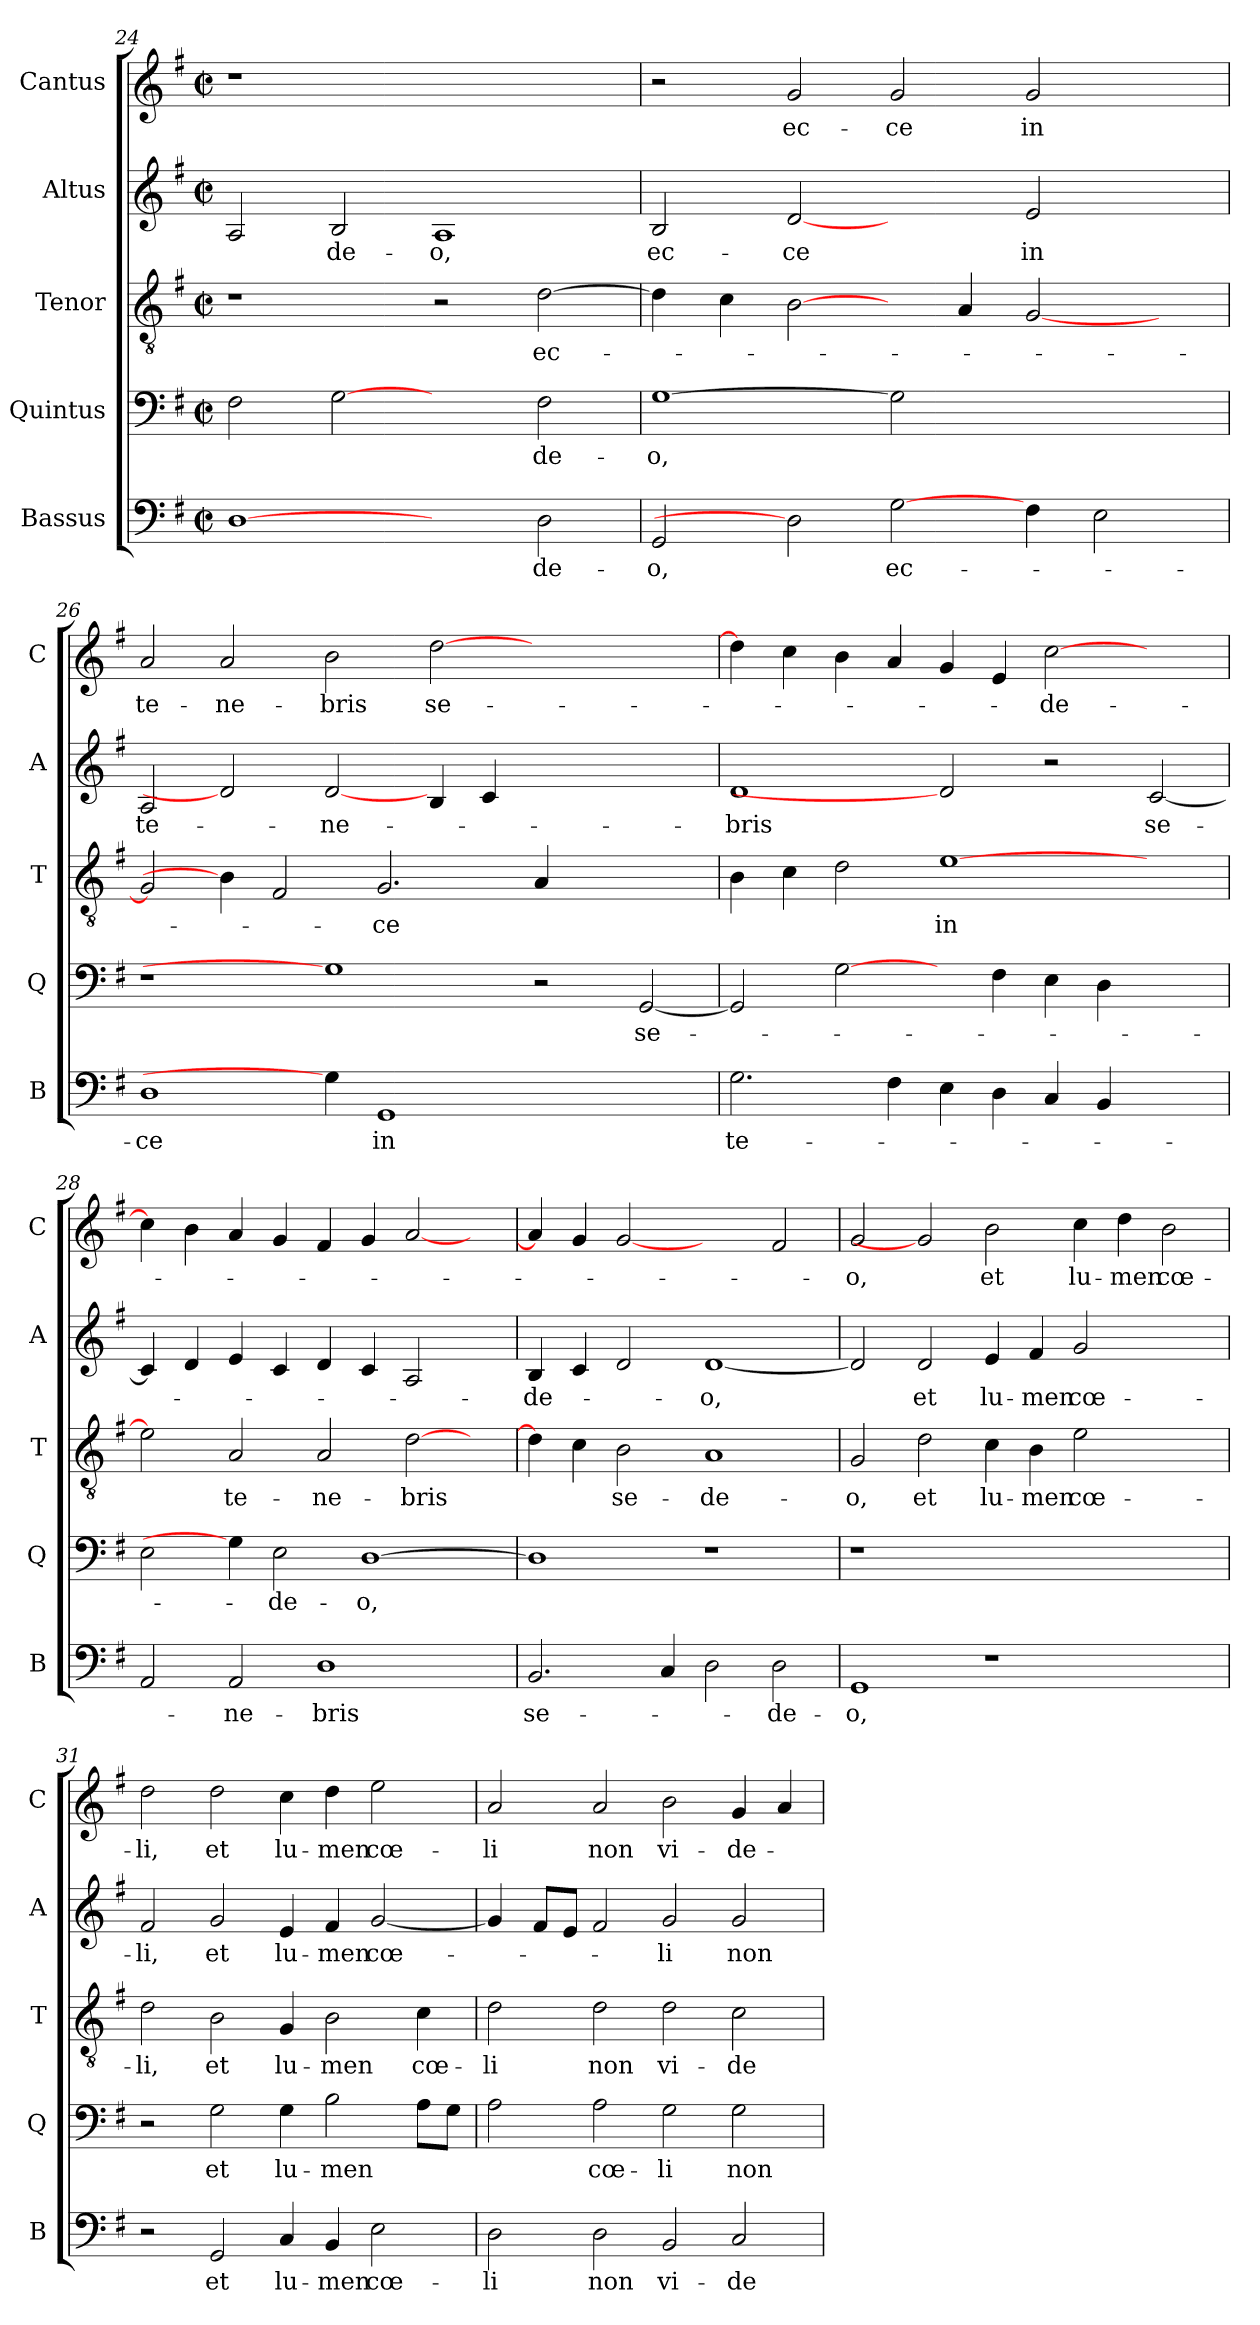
**kern	**text	**kern	**text	**kern	**text	**kern	**text	**kern	**text
*part5	*part5	*part4	*part4	*part3	*part3	*part2	*part2	*part1	*part1
*staff5	*staff5	*staff4	*staff4	*staff3	*staff3	*staff2	*staff2	*staff1	*staff1
*I"Bassus	*	*I"Quintus	*	*I"Tenor	*	*I"Altus	*	*I"Cantus	*
*I'B	*	*I'Q	*	*I'T	*	*I'A	*	*I'C	*
*clefF4	*	*clefF4	*	*clefGv2	*	*clefG2	*	*clefG2	*
*k[f#]	*	*k[f#]	*	*k[f#]	*	*k[f#]	*	*k[f#]	*
*G:	*	*G:	*	*G:	*	*G:	*	*G:	*
*M2/2	*	*M2/2	*	*M2/2	*	*M2/2	*	*M2/2	*
*met(c|)	*	*met(c|)	*	*met(c|)	*	*met(c|)	*	*met(c|)	*
=24	=24	=24	=24	=24	=24	=24	=24	=24	=24
[1D	.	2F#\	.	1r	.	2A/	.	1r	.
!	!	!	!	!	!	!	!LO:LY:b	!	!
.	.	[2G	.	.	.	2B/	-de-	.	.
!	!	!	!	!	!	!	!LO:LY:b	!	!
2ryy	.	2ryy	.	2r	.	1A	-o,	1ryy	.
!	!LO:LY:b	!	!LO:LY:b	!	!LO:LY:b	!	!	!	!
2D\	-de-	2F#\	-de-	[2d\	ec-	.	.	.	.
!!LO:PB:g=z
=25	=25	=25	=25	=25	=25	=25	=25	=25	=25
!	!LO:LY:b	!	!LO:LY:b	!	!	!	!LO:LY:b	!	!
2GG/	-o,	[1G	-o,	4d\]	.	2B/	ec-	2r	.
.	.	.	.	4c\	.	.	.	.	.
!	!	!	!	!	!	!	!LO:LY:b	!	!LO:LY:b
2D]	.	.	.	[2B\	.	[2d	-ce	2g/	ec-
!	!LO:LY:b	!	!	!	!	!	!	!	!LO:LY:b
[2G\	ec-	2G]	.	4ryy	.	2ryy	.	2g/	-ce
.	.	.	.	4A/	.	.	.	.	.
!	!	!	!	!	!	!	!LO:LY:b	!	!LO:LY:b
4F#\	.	2.ryy	.	[2G/	.	2e/	in	2g/	in
2E\	.	.	.	.	.	.	.	.	.
.	.	.	.	4ryy	.	4ryy	.	4ryy	.
=26	=26	=26	=26	=26	=26	=26	=26	=26	=26
!	!LO:LY:b	!	!	!	!	!	!LO:LY:b	!	!LO:LY:b
1D	-ce	1r	.	2G/]	.	2A/	te-	2a/	te-
!	!	!	!	!	!	!	!	!	!LO:LY:b
.	.	.	.	4B\]	.	2d]	.	2a/	-ne-
.	.	.	.	2F#/	.	.	.	.	.
!	!	!	!	!	!	!	!LO:LY:b	!	!LO:LY:b
4G\]	.	1G]	.	.	.	[2d	-ne-	2b\	-bris
!	!LO:LY:b	!	!	!	!LO:LY:b	!	!	!	!
1GG	in	.	.	2.G/	-ce	.	.	.	.
!	!	!	!	!	!	!	!	!	!LO:LY:b
.	.	.	.	.	.	4B/	.	[2dd\	se-
.	.	.	.	.	.	4c/	.	.	.
.	.	2r	.	4A/	.	1ryy	.	1ryy	.
2.ryy	.	.	.	2.ryy	.	.	.	.	.
!	!	!	!LO:LY:b	!	!	!	!	!	!
.	.	[2GG/	se-	.	.	.	.	.	.
=27	=27	=27	=27	=27	=27	=27	=27	=27	=27
!	!LO:LY:b	!	!	!	!	!	!LO:LY:b	!	!
2.G\	te-	2GG/]	.	4B\	.	1d	-bris	4dd\]	.
.	.	.	.	4c\	.	.	.	4cc\	.
.	.	[2G\	.	2d\	.	.	.	4b\	.
4F#\	.	.	.	.	.	.	.	4a/	.
!	!	!	!	!	!LO:LY:b	!	!	!	!
4E\	.	4ryy	.	[1e	in	2d]	.	4g/	.
4D\	.	4F#\	.	.	.	.	.	4e/	.
!	!	!	!	!	!	!	!	!	!LO:LY:b
4C/	.	4E\	.	.	.	2r	.	[2cc\	-de-
4BB/	.	4D\	.	.	.	.	.	.	.
!	!	!	!	!	!	!	!LO:LY:b	!	!
2ryy	.	2ryy	.	2ryy	.	[2c/	se-	2ryy	.
=28	=28	=28	=28	=28	=28	=28	=28	=28	=28
2AA/	.	2E\	.	2e\]	.	4c/]	.	4cc\]	.
.	.	.	.	.	.	4d/	.	4b\	.
!	!LO:LY:b	!	!	!	!LO:LY:b	!	!	!	!
2AA/	-ne-	4G\]	.	2A/	te-	4e/	.	4a/	.
!	!	!	!LO:LY:b	!	!	!	!	!	!
.	.	2E\	-de-	.	.	4c/	.	4g/	.
!	!LO:LY:b	!	!	!	!LO:LY:b	!	!	!	!
1D	-bris	.	.	2A/	-ne-	4d/	.	4f#/	.
!	!	!	!LO:LY:b	!	!	!	!	!	!
.	.	[1D	-o,	.	.	4c/	.	4g/	.
!	!	!	!	!	!LO:LY:b	!	!	!	!
.	.	.	.	[2d\	-bris	2A/	.	[2a/	.
4ryy	.	.	.	4ryy	.	4ryy	.	4ryy	.
=29	=29	=29	=29	=29	=29	=29	=29	=29	=29
!	!LO:LY:b	!	!	!	!	!	!LO:LY:b	!	!
2.BB/	se-	1D]	.	4d\]	.	4B/	-de-	4a/]	.
.	.	.	.	4c\	.	4c/	.	4g/	.
!	!	!	!	!	!LO:LY:b	!	!	!	!
.	.	.	.	2B\	se-	2d/	.	[2g	.
4C/	.	.	.	.	.	.	.	.	.
!	!	!	!	!	!LO:LY:b	!	!LO:LY:b	!	!
2D\	.	1r	.	1A	-de-	[1d	-o,	2ryy	.
!	!LO:LY:b	!	!	!	!	!	!	!	!
2D\	-de-	.	.	.	.	.	.	2f#/	.
!!LO:LB:g=z
=30	=30	=30	=30	=30	=30	=30	=30	=30	=30
!	!LO:LY:b	!	!	!	!LO:LY:b	!	!	!	!LO:LY:b
1GG	-o,	1r	.	2G/	-o,	2d/]	.	2g/	-o,
!	!	!	!	!	!LO:LY:b	!	!LO:LY:b	!	!
.	.	.	.	2d\	et	2d/	et	2g]	.
!	!	!	!	!	!LO:LY:b	!	!LO:LY:b	!	!LO:LY:b
1r	.	1.ryy	.	4c\	lu-	4e/	lu-	2b\	et
!	!	!	!	!	!LO:LY:b	!	!LO:LY:b	!	!
.	.	.	.	4B\	-men	4f#/	-men	.	.
!	!	!	!	!	!LO:LY:b	!	!LO:LY:b	!	!LO:LY:b
.	.	.	.	2e\	cœ-	2g/	cœ-	4cc\	lu-
!	!	!	!	!	!	!	!	!	!LO:LY:b
.	.	.	.	.	.	.	.	4dd\	-men
!	!	!	!	!	!	!	!	!	!LO:LY:b
2ryy	.	.	.	2ryy	.	2ryy	.	2b\	cœ-
=31	=31	=31	=31	=31	=31	=31	=31	=31	=31
!	!	!	!	!	!LO:LY:b	!	!LO:LY:b	!	!LO:LY:b
2r	.	2r	.	2d\	-li,	2f#/	-li,	2dd\	-li,
!	!LO:LY:b	!	!LO:LY:b	!	!LO:LY:b	!	!LO:LY:b	!	!LO:LY:b
2GG/	et	2G\	et	2B\	et	2g/	et	2dd\	et
!	!LO:LY:b	!	!LO:LY:b	!	!LO:LY:b	!	!LO:LY:b	!	!LO:LY:b
4C/	lu-	4G\	lu-	4G/	lu-	4e/	lu-	4cc\	lu-
!	!LO:LY:b	!	!LO:LY:b	!	!LO:LY:b	!	!LO:LY:b	!	!LO:LY:b
4BB/	-men	2B\	-men	2B\	-men	4f#/	-men	4dd\	-men
!	!LO:LY:b	!	!	!	!	!	!LO:LY:b	!	!LO:LY:b
2E\	cœ-	.	.	.	.	[2g/	cœ-	2ee\	cœ-
!	!	!	!	!	!LO:LY:b	!	!	!	!
.	.	8A\L	.	4c\	cœ-	.	.	.	.
.	.	8G\J	.	.	.	.	.	.	.
=32	=32	=32	=32	=32	=32	=32	=32	=32	=32
!	!LO:LY:b	!	!	!	!LO:LY:b	!	!	!	!LO:LY:b
2D\	-li	2A\	.	2d\	-li	4g/]	.	2a/	-li
.	.	.	.	.	.	8f#/L	.	.	.
.	.	.	.	.	.	8e/J	.	.	.
!	!LO:LY:b	!	!LO:LY:b	!	!LO:LY:b	!	!	!	!LO:LY:b
2D\	non	2A\	cœ-	2d\	non	2f#/	.	2a/	non
!	!LO:LY:b	!	!LO:LY:b	!	!LO:LY:b	!	!LO:LY:b	!	!LO:LY:b
2BB/	vi-	2G\	-li	2d\	vi-	2g/	-li	2b\	vi-
!	!LO:LY:b	!	!LO:LY:b	!	!LO:LY:b	!	!LO:LY:b	!	!LO:LY:b
2C/	-de-	2G\	non	2c\	-de-	2g/	non	4g/	-de-
.	.	.	.	.	.	.	.	4a/	.
=	=	=	=	=	=	=	=	=	=
*-	*-	*-	*-	*-	*-	*-	*-	*-	*-
